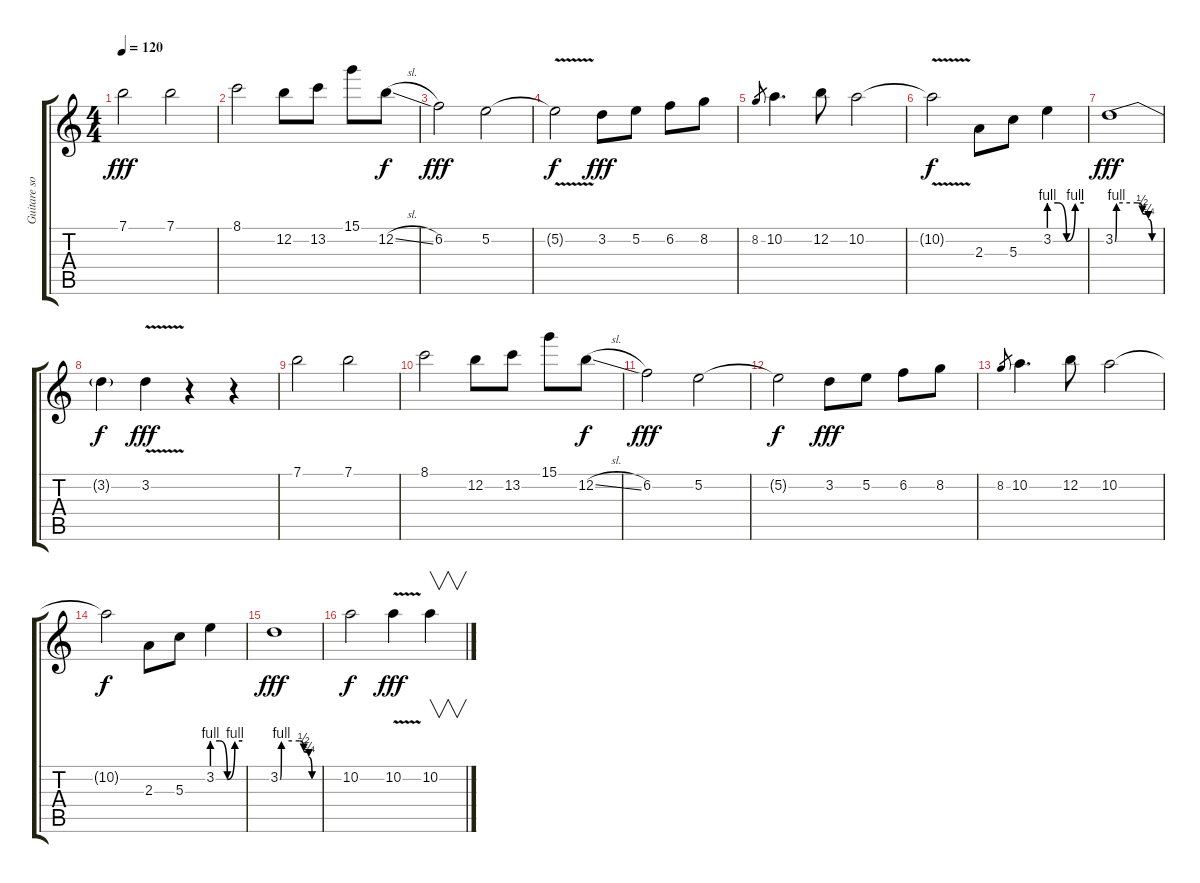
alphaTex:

\track ("Guitare solo" "Guitare so") {instrument distortionguitar}
\staff {score tabs}
\tuning (E4 B3 G3 D3 A2 D2) {hide}
\ts (4 4)
\tempo 120
\clef g2
\ks c
7.1.2{dy fff volume 16 balance 11} 7.1.2 |
8.1.2 12.2.8 13.2.8 15.1.8 12.2{sl}.8{dy f} |
6.2.2{dy fff} 5.2.2 |
5.2{v t}.2{dy f} 3.2.8{dy fff} 5.2.8 6.2.8 8.2.8 |
8.2.8{gr} 10.2.4{d} 12.2.8 10.2.2 |
10.2{v t}.2{dy f} 2.3.8 5.3.8 3.2{be (custom 0 4 15 4 30 0 45 4 60 4)}.4 |
3.2{be (custom 0 0 2 4 30 4 37 2 45 1 50 0 60 0)}.1{dy fff} |
3.2{t}.4{dy f} 3.2{v}.4{dy fff} r.4 r.4 |
7.1.2 7.1.2 |
8.1.2 12.2.8 13.2.8 15.1.8 12.2{sl}.8{dy f} |
6.2.2{dy fff} 5.2.2 |
5.2{t}.2{dy f} 3.2.8{dy fff} 5.2.8 6.2.8 8.2.8 |
8.2.8{gr} 10.2.4{d} 12.2.8 10.2.2 |
10.2{t}.2{dy f} 2.3.8 5.3.8 3.2{be (custom 0 4 15 4 30 0 45 4 60 4)}.4 |
3.2{be (custom 0 0 2 4 30 4 37 2 45 1 50 0 60 0)}.1{dy fff} |
10.2.2{dy f} 10.2{v}.4{dy fff} 10.2.4{v}
